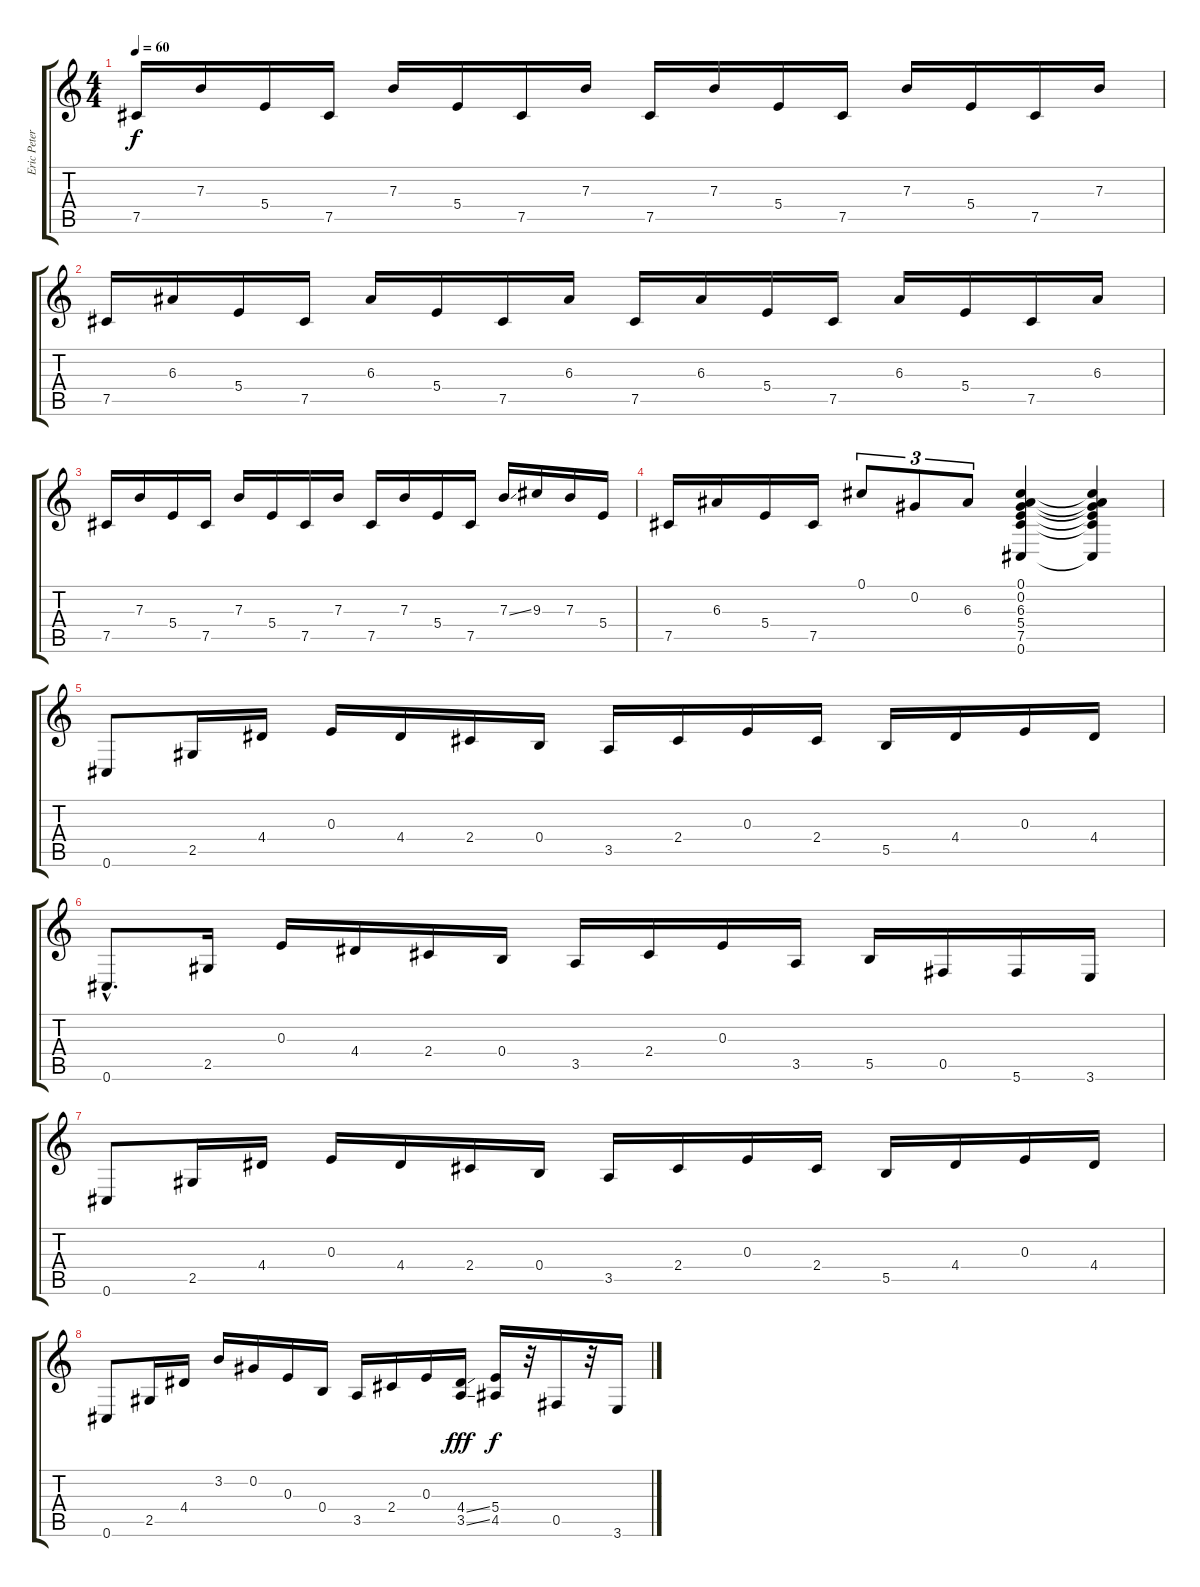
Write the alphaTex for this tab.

\track ("Eric Peterson" "Eric Peter") {instrument electricguitarjazz}
\staff {score tabs}
\tuning (Db4 Ab3 E3 B2 Gb2 Db2) {hide}
\ts (4 4)
\tempo 60
\clef g2
\ks c
7.5.16{dy f} 7.3.16 5.4.16 7.5.16 7.3.16 5.4.16 7.5.16 7.3.16 7.5.16 7.3.16 5.4.16 7.5.16 7.3.16 5.4.16 7.5.16 7.3.16 |
7.5.16 6.3.16 5.4.16 7.5.16 6.3.16 5.4.16 7.5.16 6.3.16 7.5.16 6.3.16 5.4.16 7.5.16 6.3.16 5.4.16 7.5.16 6.3.16 |
7.5.16 7.3.16 5.4.16 7.5.16 7.3.16 5.4.16 7.5.16 7.3.16 7.5.16 7.3.16 5.4.16 7.5.16 7.3{ss}.16 9.3.16 7.3.16 5.4.16 |
7.5.16 6.3.16 5.4.16 7.5.16 0.1.8{tu (3 2)} 0.2.8{tu (3 2)} 6.3.8{tu (3 2)} (0.1 0.2 6.3 5.4 7.5 0.6).4 (0.1{t} 0.2{t} 6.3{t} 5.4{t} 7.5{t} 0.6{t}).4 |
0.6.8 2.5.16 4.4.16 0.3.16 4.4.16 2.4.16 0.4.16 3.5.16 2.4.16 0.3.16 2.4.16 5.5.16 4.4.16 0.3.16 4.4.16 |
0.6{hac}.8{d} 2.5.16 0.3.16 4.4.16 2.4.16 0.4.16 3.5.16 2.4.16 0.3.16 3.5.16 5.5.16 0.5.16 5.6.16 3.6.16 |
0.6.8 2.5.16 4.4.16 0.3.16 4.4.16 2.4.16 0.4.16 3.5.16 2.4.16 0.3.16 2.4.16 5.5.16 4.4.16 0.3.16 4.4.16 |
0.6.8 2.5.16 4.4.16 3.2.16 0.2.16 0.3.16 0.4.16 3.5.16 2.4.16 0.3.16 (4.4{ss} 3.5{ss}).16{dy fff} (5.4 4.5).16{dy f} r.32 0.5.16 r.32 3.6.16
